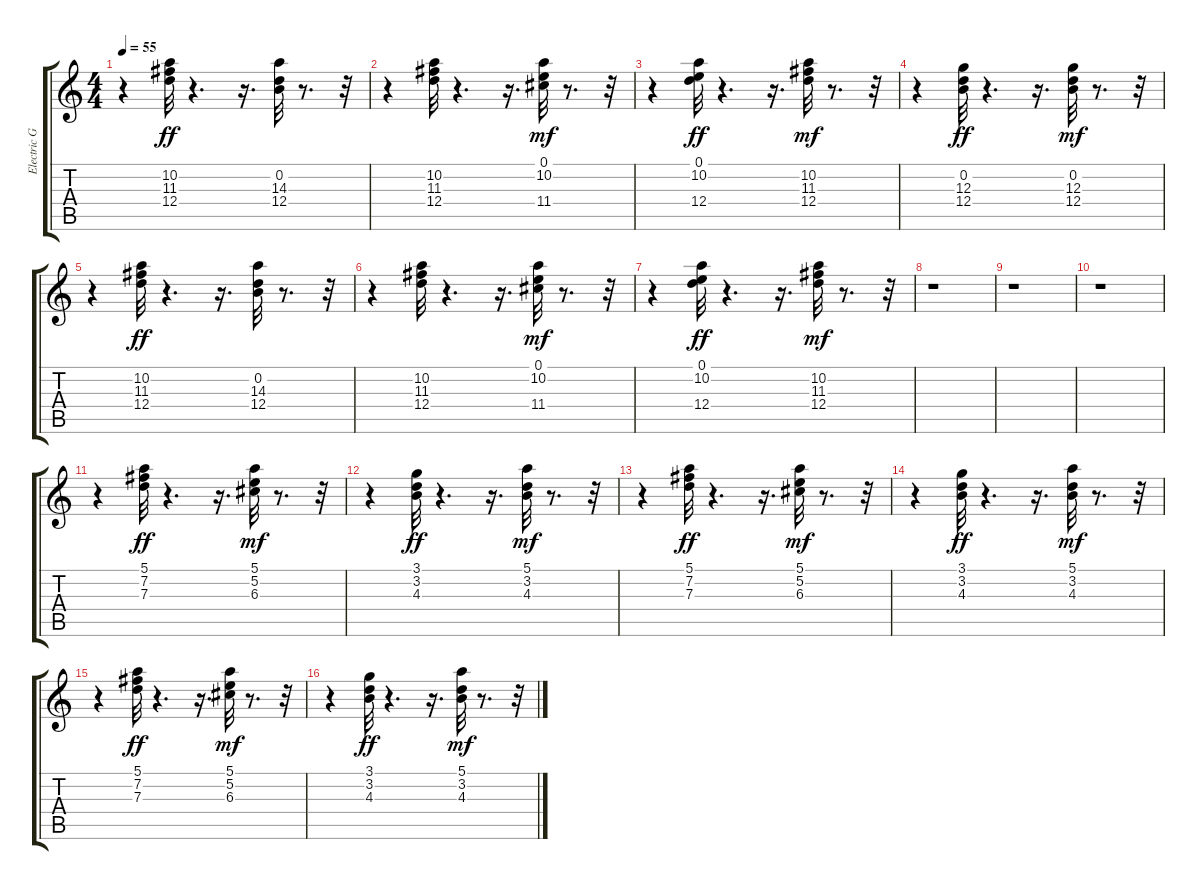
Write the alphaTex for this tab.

\track ("Electric Guitar" "Electric G") {instrument electricguitarclean}
\staff {score tabs}
\tuning (E4 B3 G3 D3 A2 E2) {hide}
\ts (4 4)
\tempo 55
\clef g2
\ks c
r.4{dy mf} (10.2 11.3 12.4).32{dy ff} r.4{d} r.16{d} (0.2 14.3 12.4).32 r.8{d} r.32 |
r.4 (10.2 11.3 12.4).32 r.4{d} r.16{d} (0.1 10.2 11.4).32{dy mf} r.8{d} r.32 |
r.4 (0.1 10.2 12.4).32{dy ff} r.4{d} r.16{d} (10.2 11.3 12.4).32{dy mf} r.8{d} r.32 |
r.4 (0.2 12.3 12.4).32{dy ff} r.4{d} r.16{d} (0.2 12.3 12.4).32{dy mf} r.8{d} r.32 |
r.4 (10.2 11.3 12.4).32{dy ff} r.4{d} r.16{d} (0.2 14.3 12.4).32 r.8{d} r.32 |
r.4 (10.2 11.3 12.4).32 r.4{d} r.16{d} (0.1 10.2 11.4).32{dy mf} r.8{d} r.32 |
r.4 (0.1 10.2 12.4).32{dy ff} r.4{d} r.16{d} (10.2 11.3 12.4).32{dy mf} r.8{d} r.32 |
r.1 |
r.1 |
r.1 |
r.4 (5.1 7.2 7.3).32{dy ff} r.4{d} r.16{d} (5.1 5.2 6.3).32{dy mf} r.8{d} r.32 |
r.4 (3.1 3.2 4.3).32{dy ff} r.4{d} r.16{d} (5.1 3.2 4.3).32{dy mf} r.8{d} r.32 |
r.4 (5.1 7.2 7.3).32{dy ff} r.4{d} r.16{d} (5.1 5.2 6.3).32{dy mf} r.8{d} r.32 |
r.4 (3.1 3.2 4.3).32{dy ff} r.4{d} r.16{d} (5.1 3.2 4.3).32{dy mf} r.8{d} r.32 |
r.4 (5.1 7.2 7.3).32{dy ff} r.4{d} r.16{d} (5.1 5.2 6.3).32{dy mf} r.8{d} r.32 |
r.4 (3.1 3.2 4.3).32{dy ff} r.4{d} r.16{d} (5.1 3.2 4.3).32{dy mf} r.8{d} r.32
